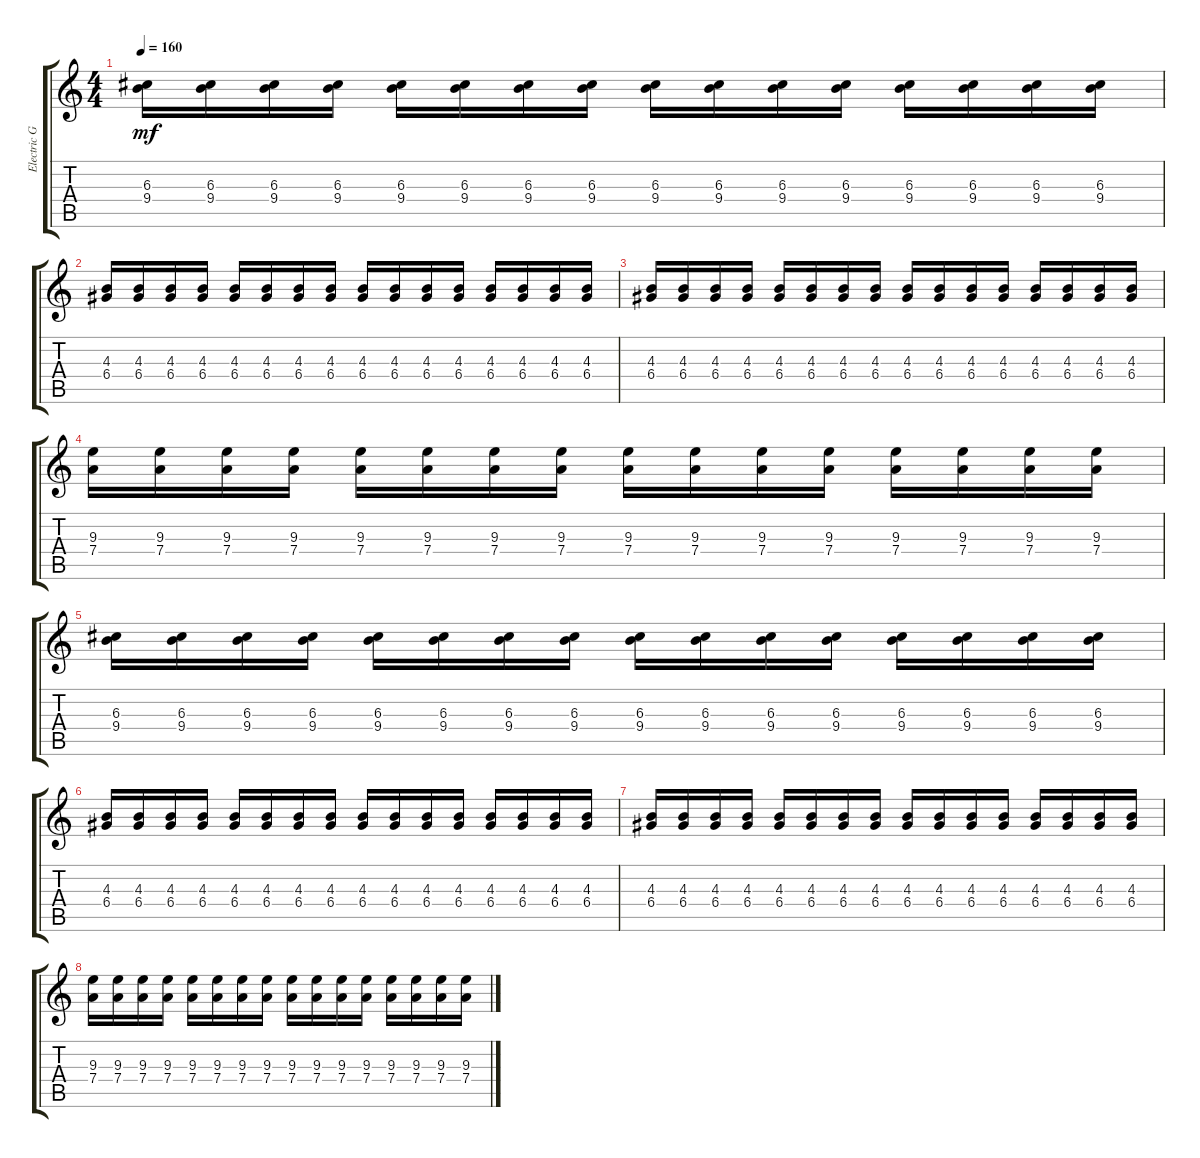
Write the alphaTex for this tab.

\track ("Electric Guitar" "Electric G") {instrument distortionguitar}
\staff {score tabs}
\tuning (E4 B3 G3 D3 A2 E2) {hide}
\ts (4 4)
\tempo 160
\clef g2
\ks c
(6.3 9.4).16{dy mf} (6.3 9.4).16 (6.3 9.4).16 (6.3 9.4).16 (6.3 9.4).16 (6.3 9.4).16 (6.3 9.4).16 (6.3 9.4).16 (6.3 9.4).16 (6.3 9.4).16 (6.3 9.4).16 (6.3 9.4).16 (6.3 9.4).16 (6.3 9.4).16 (6.3 9.4).16 (6.3 9.4).16 |
(4.3 6.4).16 (4.3 6.4).16 (4.3 6.4).16 (4.3 6.4).16 (4.3 6.4).16 (4.3 6.4).16 (4.3 6.4).16 (4.3 6.4).16 (4.3 6.4).16 (4.3 6.4).16 (4.3 6.4).16 (4.3 6.4).16 (4.3 6.4).16 (4.3 6.4).16 (4.3 6.4).16 (4.3 6.4).16 |
(4.3 6.4).16 (4.3 6.4).16 (4.3 6.4).16 (4.3 6.4).16 (4.3 6.4).16 (4.3 6.4).16 (4.3 6.4).16 (4.3 6.4).16 (4.3 6.4).16 (4.3 6.4).16 (4.3 6.4).16 (4.3 6.4).16 (4.3 6.4).16 (4.3 6.4).16 (4.3 6.4).16 (4.3 6.4).16 |
(9.3 7.4).16 (9.3 7.4).16 (9.3 7.4).16 (9.3 7.4).16 (9.3 7.4).16 (9.3 7.4).16 (9.3 7.4).16 (9.3 7.4).16 (9.3 7.4).16 (9.3 7.4).16 (9.3 7.4).16 (9.3 7.4).16 (9.3 7.4).16 (9.3 7.4).16 (9.3 7.4).16 (9.3 7.4).16 |
(6.3 9.4).16 (6.3 9.4).16 (6.3 9.4).16 (6.3 9.4).16 (6.3 9.4).16 (6.3 9.4).16 (6.3 9.4).16 (6.3 9.4).16 (6.3 9.4).16 (6.3 9.4).16 (6.3 9.4).16 (6.3 9.4).16 (6.3 9.4).16 (6.3 9.4).16 (6.3 9.4).16 (6.3 9.4).16 |
(4.3 6.4).16 (4.3 6.4).16 (4.3 6.4).16 (4.3 6.4).16 (4.3 6.4).16 (4.3 6.4).16 (4.3 6.4).16 (4.3 6.4).16 (4.3 6.4).16 (4.3 6.4).16 (4.3 6.4).16 (4.3 6.4).16 (4.3 6.4).16 (4.3 6.4).16 (4.3 6.4).16 (4.3 6.4).16 |
(4.3 6.4).16 (4.3 6.4).16 (4.3 6.4).16 (4.3 6.4).16 (4.3 6.4).16 (4.3 6.4).16 (4.3 6.4).16 (4.3 6.4).16 (4.3 6.4).16 (4.3 6.4).16 (4.3 6.4).16 (4.3 6.4).16 (4.3 6.4).16 (4.3 6.4).16 (4.3 6.4).16 (4.3 6.4).16 |
(9.3 7.4).16 (9.3 7.4).16 (9.3 7.4).16 (9.3 7.4).16 (9.3 7.4).16 (9.3 7.4).16 (9.3 7.4).16 (9.3 7.4).16 (9.3 7.4).16 (9.3 7.4).16 (9.3 7.4).16 (9.3 7.4).16 (9.3 7.4).16 (9.3 7.4).16 (9.3 7.4).16 (9.3 7.4).16
